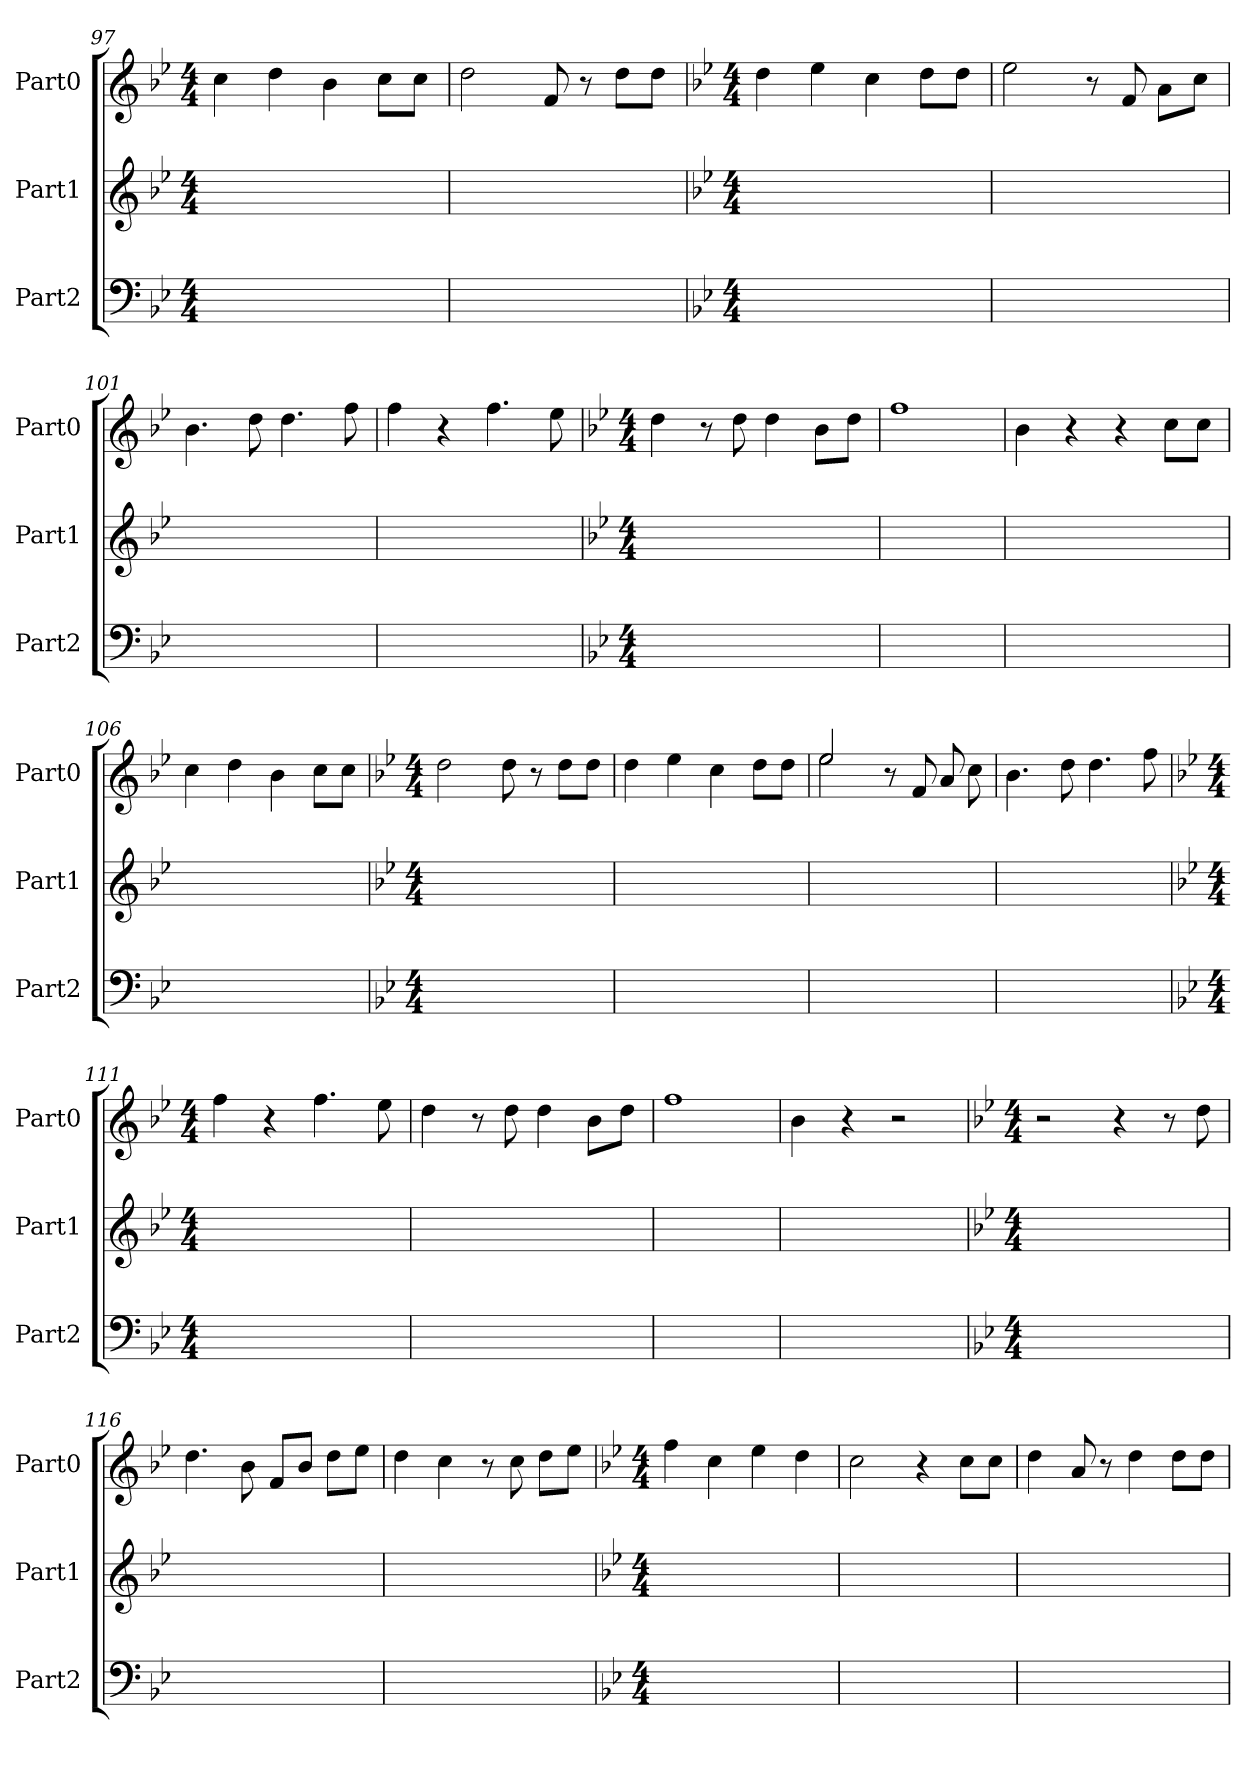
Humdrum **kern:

**kern	**kern	**kern
*part3	*part2	*part1
*staff3	*staff2	*staff1
*I"Part2	*I"Part1	*I"Part0
*I'Part2	*I'Part1	*I'Part0
*clefF4	*clefG2	*clefG2
*k[b-e-]	*k[b-e-]	*k[b-e-]
*M4/4	*M4/4	*M4/4
=97	=97	=97
1ryy	1ryy	4cc
.	.	4dd
.	.	4b-
.	.	8cc\L
.	.	8cc\J
=98	=98	=98
1ryy	1ryy	2dd
.	.	8f
.	.	8r
.	.	8dd\L
.	.	8dd\J
!!LO:LB:g=z
=99	=99	=99
*k[b-e-]	*k[b-e-]	*k[b-e-]
*M4/4	*M4/4	*M4/4
1ryy	1ryy	4dd
.	.	4ee-
.	.	4cc
.	.	8dd\L
.	.	8dd\J
=100	=100	=100
1ryy	1ryy	2ee-
.	.	8r
.	.	8f
.	.	8a\L
.	.	8cc\J
=101	=101	=101
1ryy	1ryy	4.b-
.	.	8dd
.	.	4.dd
.	.	8ff
=102	=102	=102
1ryy	1ryy	4ff
.	.	4r
.	.	4.ff
.	.	8ee-
!!LO:LB:g=z
=103	=103	=103
*k[b-e-]	*k[b-e-]	*k[b-e-]
*M4/4	*M4/4	*M4/4
1ryy	1ryy	4dd
.	.	8r
.	.	8dd
.	.	4dd
.	.	8b-\L
.	.	8dd\J
=104	=104	=104
1ryy	1ryy	1ff
=105	=105	=105
1ryy	1ryy	4b-
.	.	4r
.	.	4r
.	.	8cc\L
.	.	8cc\J
=106	=106	=106
1ryy	1ryy	4cc
.	.	4dd
.	.	4b-
.	.	8cc\L
.	.	8cc\J
!!LO:LB:g=z
=107	=107	=107
*k[b-e-]	*k[b-e-]	*k[b-e-]
*M4/4	*M4/4	*M4/4
1ryy	1ryy	2dd
.	.	8dd
.	.	8r
.	.	8dd\L
.	.	8dd\J
=108	=108	=108
1ryy	1ryy	4dd
.	.	4ee-
.	.	4cc
.	.	8dd\L
.	.	8dd\J
=109	=109	=109
*	*	*^
1ryy	1ryy	2ee-	2ee-
.	.	8r	8ryy
.	.	8f	8ryy
.	.	8a	8ryy
.	.	8ryy	8cc
*	*	*v	*v
=110	=110	=110
1ryy	1ryy	4.b-
.	.	8dd
.	.	4.dd
.	.	8ff
!!LO:LB:g=z
=111	=111	=111
*k[b-e-]	*k[b-e-]	*k[b-e-]
*M4/4	*M4/4	*M4/4
1ryy	1ryy	4ff
.	.	4r
.	.	4.ff
.	.	8ee-
=112	=112	=112
1ryy	1ryy	4dd
.	.	8r
.	.	8dd
.	.	4dd
.	.	8b-\L
.	.	8dd\J
=113	=113	=113
1ryy	1ryy	1ff
=114	=114	=114
1ryy	1ryy	4b-
.	.	4r
.	.	2r
!!LO:LB:g=z
=115	=115	=115
*k[b-e-]	*k[b-e-]	*k[b-e-]
*M4/4	*M4/4	*M4/4
1ryy	1ryy	2r
.	.	4r
.	.	8r
.	.	8dd
=116	=116	=116
1ryy	1ryy	4.dd
.	.	8b-
.	.	8f/L
.	.	8b-/J
.	.	8dd\L
.	.	8ee-\J
=117	=117	=117
1ryy	1ryy	4dd
.	.	4cc
.	.	8r
.	.	8cc
.	.	8dd\L
.	.	8ee-\J
!!LO:LB:g=z
=118	=118	=118
*k[b-e-]	*k[b-e-]	*k[b-e-]
*M4/4	*M4/4	*M4/4
1ryy	1ryy	4ff
.	.	4cc
.	.	4ee-
.	.	4dd
=119	=119	=119
1ryy	1ryy	2cc
.	.	4r
.	.	8cc\L
.	.	8cc\J
=120	=120	=120
1ryy	1ryy	4dd
.	.	8a
.	.	8r
.	.	4dd
.	.	8dd\L
.	.	8dd\J
=	=	=
*-	*-	*-
